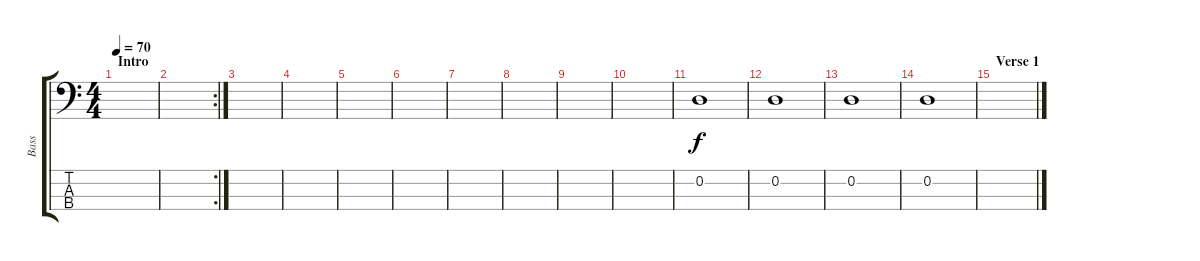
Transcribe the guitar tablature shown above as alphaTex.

\track ("Bass" "Bass") {instrument electricbassfinger}
\staff {score tabs}
\tuning (G2 D2 A1 E1) {hide}
\ts (4 4)
\section ("" "Intro")
\tempo 70
\tempo 96
\tempo 70
\clef f4
\ks c
|
\rc 2
|
|
|
|
|
|
|
|
|
0.2.1 |
0.2.1 |
0.2.1 |
0.2.1 |
\section ("" "Verse 1")
